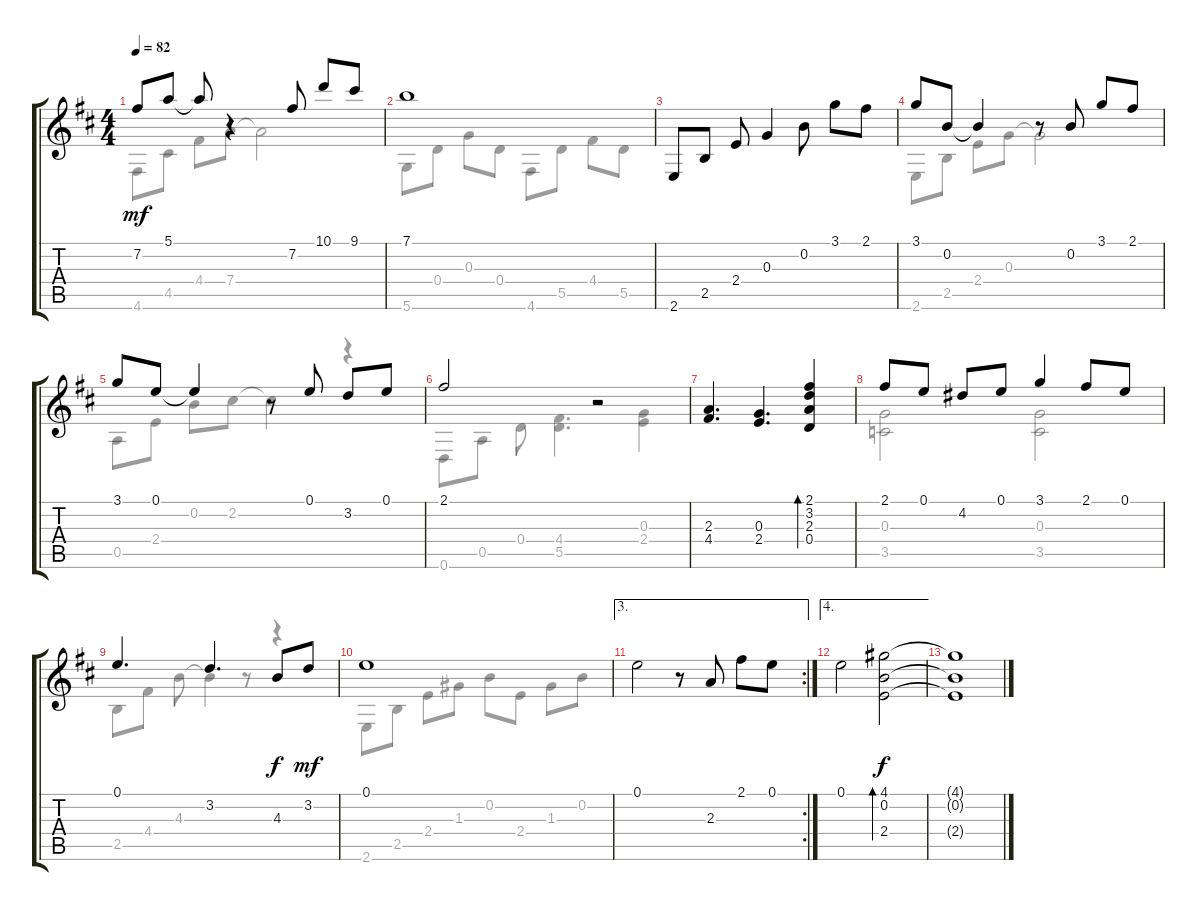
\track "" {instrument acousticguitarsteel}
\staff {score tabs}
\tuning (E4 B3 G3 D3 A2 D2) {hide}
\voice
\ts (4 4)
\tempo 82
\clef g2
\ks d
7.2.8{dy mf} 5.1.8 5.1{t}.8 r.4 7.2.8 10.1.8 9.1.8 |
7.1.1 |
2.6.8 2.5.8 2.4.8 0.3.4 0.2.8 3.1.8 2.1.8 |
3.1.8 0.2.8 0.2{t}.4 r.8 0.2.8 3.1.8 2.1.8 |
3.1.8 0.1.8 0.1{t}.4 r.8 0.1.8 3.2.8 0.1.8 |
2.1.2 r.2 |
(2.3 4.4).4{d} (0.3 2.4).4{d} (2.1 3.2 2.3 0.4).4{bd 120} |
2.1.8 0.1.8 4.2.8 0.1.8 3.1.4 2.1.8 0.1.8 |
0.1.4{d} 3.2.4{d} 4.3.8{dy f} 3.2.8{dy mf} |
0.1.1 |
\ae 3
\rc 2
0.1.2 r.8 2.3.8 2.1.8 0.1.8 |
\ae 4
0.1.2 (4.1 0.2 2.4).2{bd 240 dy f} |
(4.1{t} 0.2{t} 2.4{t}).1
\voice
\clef g2
\ottava regular
\simile none
\ks d
4.6.8{dy mf} 4.5.8 4.4.8 7.4.8 7.4{t}.2 |
5.6.8 0.4.8 0.3.8 0.4.8 4.6.8 5.5.8 4.4.8 5.5.8 |
|
2.6.8 2.5.8 2.4.8 0.3.8 0.3{t}.2 |
0.5.8 2.4.8 0.2.8 2.2.8 2.2{t}.4 r.4 |
0.6.8 0.5.8 0.4.8 (4.4 5.5).4{d} (0.3 2.4).4 |
|
(0.3 3.5).2 (0.3 3.5).2 |
2.5.8 4.4.8 4.3.8 4.3{t}.4 r.8 r.4 |
2.6.8 2.5.8 2.4.8 1.3.8 0.2.8 2.4.8 1.3.8 0.2.8 |
|
|
